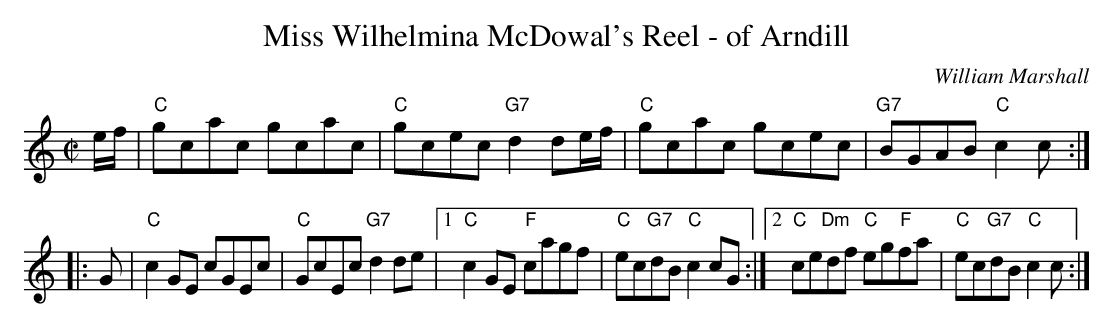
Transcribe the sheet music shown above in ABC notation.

X:1
T: Miss Wilhelmina McDowal's Reel - of Arndill
C: William Marshall
M: C|
L: 1/8
K: C
e/f/ |\
"C"gcac gcac | "C"gcec "G7"d2de/f/ |\
"C"gcac gcec | "G7"BGAB "C"c2c :|
|: G |\
"C"c2GE cGEc | "C"GcEc "G7"d2de |\
[1 "C"c2GE "F"cagf | "C"ec"G7"dB "C"c2cG :|\
[2 "C"ce"Dm"df "C"eg"F"fa | "C"ec"G7"dB "C"c2c :|
